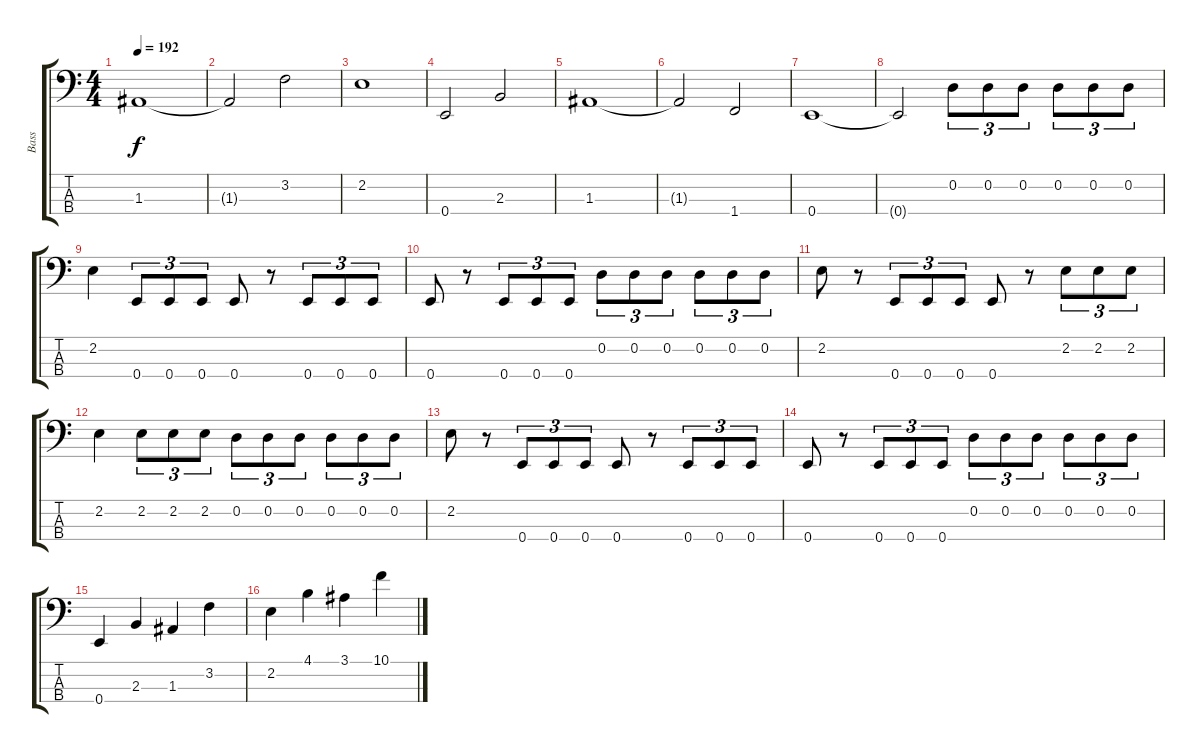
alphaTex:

\track ("Bass" "Bass") {instrument electricbassfinger}
\staff {score tabs}
\tuning (G2 D2 A1 E1) {hide}
\ts (4 4)
\tempo 192
\clef f4
\ks c
1.3.1{dy f} |
1.3{t}.2 3.2.2 |
2.2.1 |
0.4.2 2.3.2 |
1.3.1 |
1.3{t}.2 1.4.2 |
0.4.1 |
0.4{t}.2 0.2.8{tu (3 2)} 0.2.8{tu (3 2)} 0.2.8{tu (3 2)} 0.2.8{tu (3 2)} 0.2.8{tu (3 2)} 0.2.8{tu (3 2)} |
2.2.4 0.4.8{tu (3 2)} 0.4.8{tu (3 2)} 0.4.8{tu (3 2)} 0.4.8 r.8 0.4.8{tu (3 2)} 0.4.8{tu (3 2)} 0.4.8{tu (3 2)} |
0.4.8 r.8 0.4.8{tu (3 2)} 0.4.8{tu (3 2)} 0.4.8{tu (3 2)} 0.2.8{tu (3 2)} 0.2.8{tu (3 2)} 0.2.8{tu (3 2)} 0.2.8{tu (3 2)} 0.2.8{tu (3 2)} 0.2.8{tu (3 2)} |
2.2.8 r.8 0.4.8{tu (3 2)} 0.4.8{tu (3 2)} 0.4.8{tu (3 2)} 0.4.8 r.8 2.2.8{tu (3 2)} 2.2.8{tu (3 2)} 2.2.8{tu (3 2)} |
2.2.4 2.2.8{tu (3 2)} 2.2.8{tu (3 2)} 2.2.8{tu (3 2)} 0.2.8{tu (3 2)} 0.2.8{tu (3 2)} 0.2.8{tu (3 2)} 0.2.8{tu (3 2)} 0.2.8{tu (3 2)} 0.2.8{tu (3 2)} |
2.2.8 r.8 0.4.8{tu (3 2)} 0.4.8{tu (3 2)} 0.4.8{tu (3 2)} 0.4.8 r.8 0.4.8{tu (3 2)} 0.4.8{tu (3 2)} 0.4.8{tu (3 2)} |
0.4.8 r.8 0.4.8{tu (3 2)} 0.4.8{tu (3 2)} 0.4.8{tu (3 2)} 0.2.8{tu (3 2)} 0.2.8{tu (3 2)} 0.2.8{tu (3 2)} 0.2.8{tu (3 2)} 0.2.8{tu (3 2)} 0.2.8{tu (3 2)} |
0.4.4 2.3.4 1.3.4 3.2.4 |
2.2.4 4.1.4 3.1.4 10.1.4
